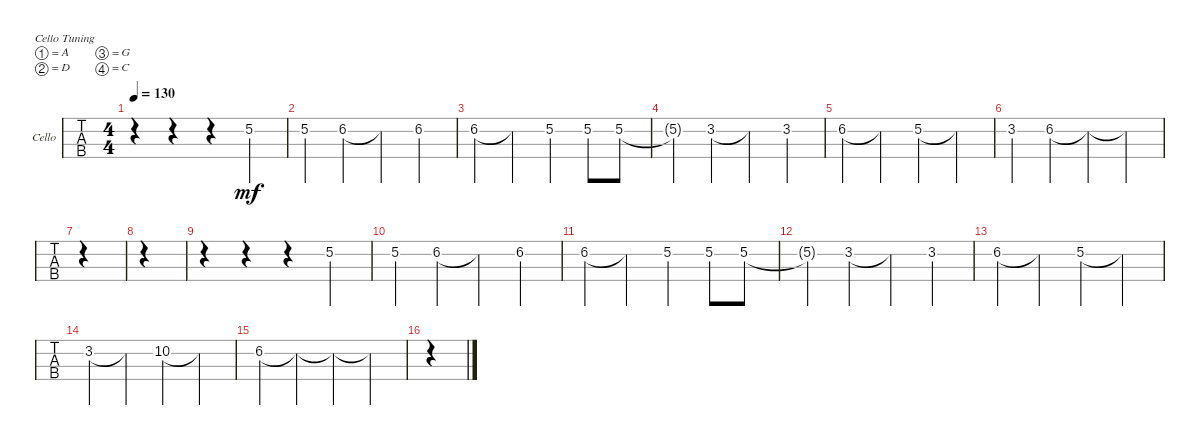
\defaultSystemsLayout 4
\bracketExtendMode groupsimilarinstruments
\firstSystemTrackNameOrientation horizontal
\otherSystemsTrackNameOrientation horizontal
\track ("Vox" "Cello") {instrument cello}
\staff {tabs}
\tuning (A3 D3 G2 C2)
\ts (4 4)
\tempo 130
\clef f4
\ks c
r.4{dy mf instrument cello} r.4 r.4 5.2.4 |
5.2.4 6.2.4 6.2{t}.4 6.2.4 |
6.2.4 6.2{t}.4 5.2.4 5.2.8 5.2.8 |
5.2{t}.4 3.2.4 3.2{t}.4 3.2.4 |
6.2.4 6.2{t}.4 5.2.4 5.2{t}.4 |
3.2.4 6.2.4 6.2{t}.4 6.2{t}.4 |
|
r.4 |
r.4 r.4 r.4 5.2.4 |
5.2.4 6.2.4 6.2{t}.4 6.2.4 |
6.2.4 6.2{t}.4 5.2.4 5.2.8 5.2.8 |
5.2{t}.4 3.2.4 3.2{t}.4 3.2.4 |
6.2.4 6.2{t}.4 5.2.4 5.2{t}.4 |
3.2.4 3.2{t}.4 10.2.4 10.2{t}.4 |
6.2.4 6.2{t}.4 6.2{t}.4 6.2{t}.4 |
r.4
